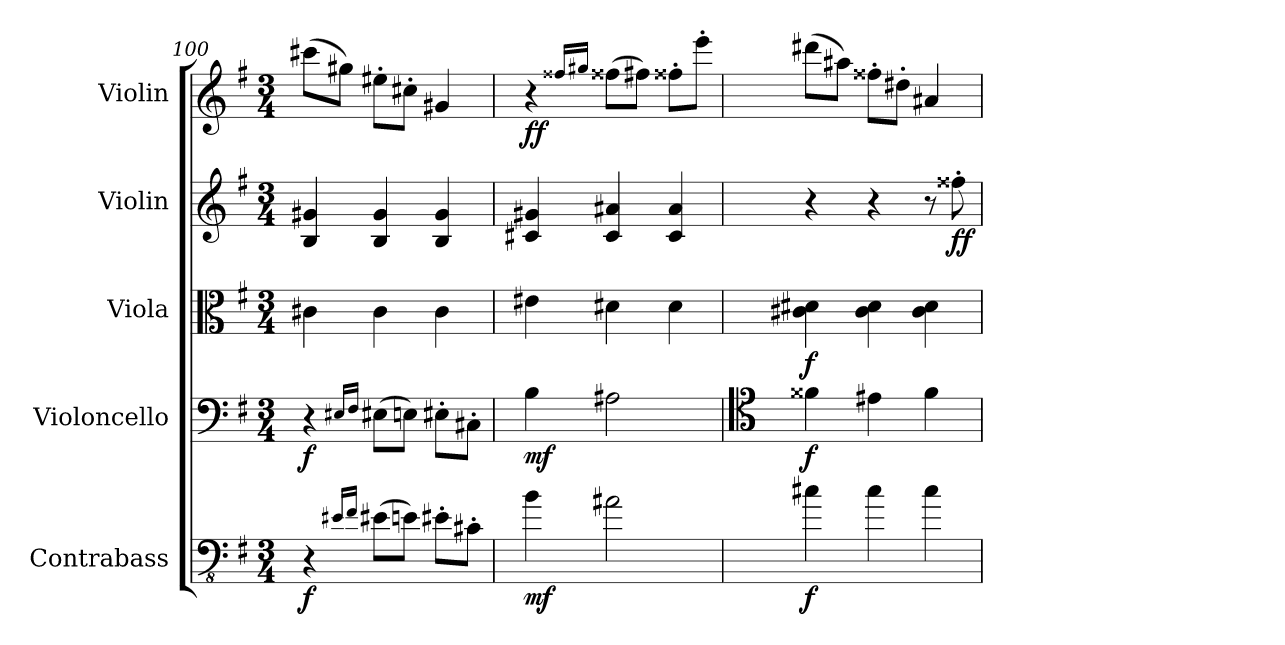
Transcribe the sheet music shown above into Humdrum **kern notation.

**kern	**dynam	**kern	**dynam	**kern	**dynam	**kern	**dynam	**kern	**dynam
*part5	*part5	*part4	*part4	*part3	*part3	*part2	*part2	*part1	*part1
*staff5	*staff5	*staff4	*staff4	*staff3	*staff3	*staff2	*staff2	*staff1	*staff1
*I"Contrabass	*	*I"Violoncello	*	*I"Viola	*	*I"Violin	*	*I"Violin	*
*I'Cb.	*	*I'Vc.	*	*I'Vla.	*	*I'Vln.	*	*I'Vln.	*
!!LO:LB:g=z
*clefFv4	*	*clefF4	*	*clefC3	*	*clefG2	*	*clefG2	*
*ITrd7c12	*	*	*	*	*	*	*	*	*
*k[f#]	*	*k[f#]	*	*k[f#]	*	*k[f#]	*	*k[f#]	*
*M3/4	*	*M3/4	*	*M3/4	*	*M3/4	*	*M3/4	*
=100	=100	=100	=100	=100	=100	=100	=100	=100	=100
!	!LO:DY:b	!	!LO:DY:b	!	!	!	!	!	!
4r	f	4r	f	4c#X\	.	4B/ 4g#X/	.	(8ccc#X\L	.
.	.	.	.	.	.	.	.	8gg#X\J)	.
16qEE#X/LL	.	16qE#X/LL	.	.	.	.	.	.	.
16qFF#/JJ	.	16qF#/JJ	.	.	.	.	.	.	.
(8EE#\L	.	(8E#\L	.	4c#\	.	4B/ 4g#/	.	8ee#X'\L	.
8EEn\J)	.	8En\J)	.	.	.	.	.	8cc#X'\J	.
8EE#X'\L	.	8E#X'\L	.	4c#\	.	4B/ 4g#/	.	4g#X/	.
8CC#X'\J	.	8C#X'\J	.	.	.	.	.	.	.
=101	=101	=101	=101	=101	=101	=101	=101	=101	=101
!	!LO:DY:b	!	!LO:DY:b	!	!	!	!	!	!LO:DY:b
4BB\	mf	4B\	mf	4e#X\	.	4c#X/ 4g#X/	.	4r	ff
.	.	.	.	.	.	.	.	16qff##X/LL	.
.	.	.	.	.	.	.	.	16qgg#X/JJ	.
2AA#X\	.	2A#X\	.	4d#X\	.	4c#/ 4a#X/	.	(8ff##\L	.
.	.	.	.	.	.	.	.	8ff#X\J)	.
.	.	.	.	4d#\	.	4c#/ 4a#/	.	8ff##X'\L	.
.	.	.	.	.	.	.	.	8eee'\J	.
=102	=102	=102	=102	=102	=102	=102	=102	=102	=102
*	*	*clefC4	*	*	*	*	*	*	*
!	!LO:DY:b	!	!LO:DY:b	!	!LO:DY:b	!	!	!	!
4C#X\	f	4f##X\	f	4c#X\ 4d#X\	f	4r	.	(8ddd#X\L	.
.	.	.	.	.	.	.	.	8aa#X\J)	.
4C#\	.	4e#X\	.	4c#\ 4d#\	.	4r	.	8ff##X'\L	.
.	.	.	.	.	.	.	.	8dd#X'\J	.
4C#\	.	4f##\	.	4c#\ 4d#\	.	8r	.	4a#X/	.
!	!	!	!	!	!	!	!LO:DY:b	!	!
.	.	.	.	.	.	8ff##X'\	ff	.	.
=	=	=	=	=	=	=	=	=	=
*-	*-	*-	*-	*-	*-	*-	*-	*-	*-
